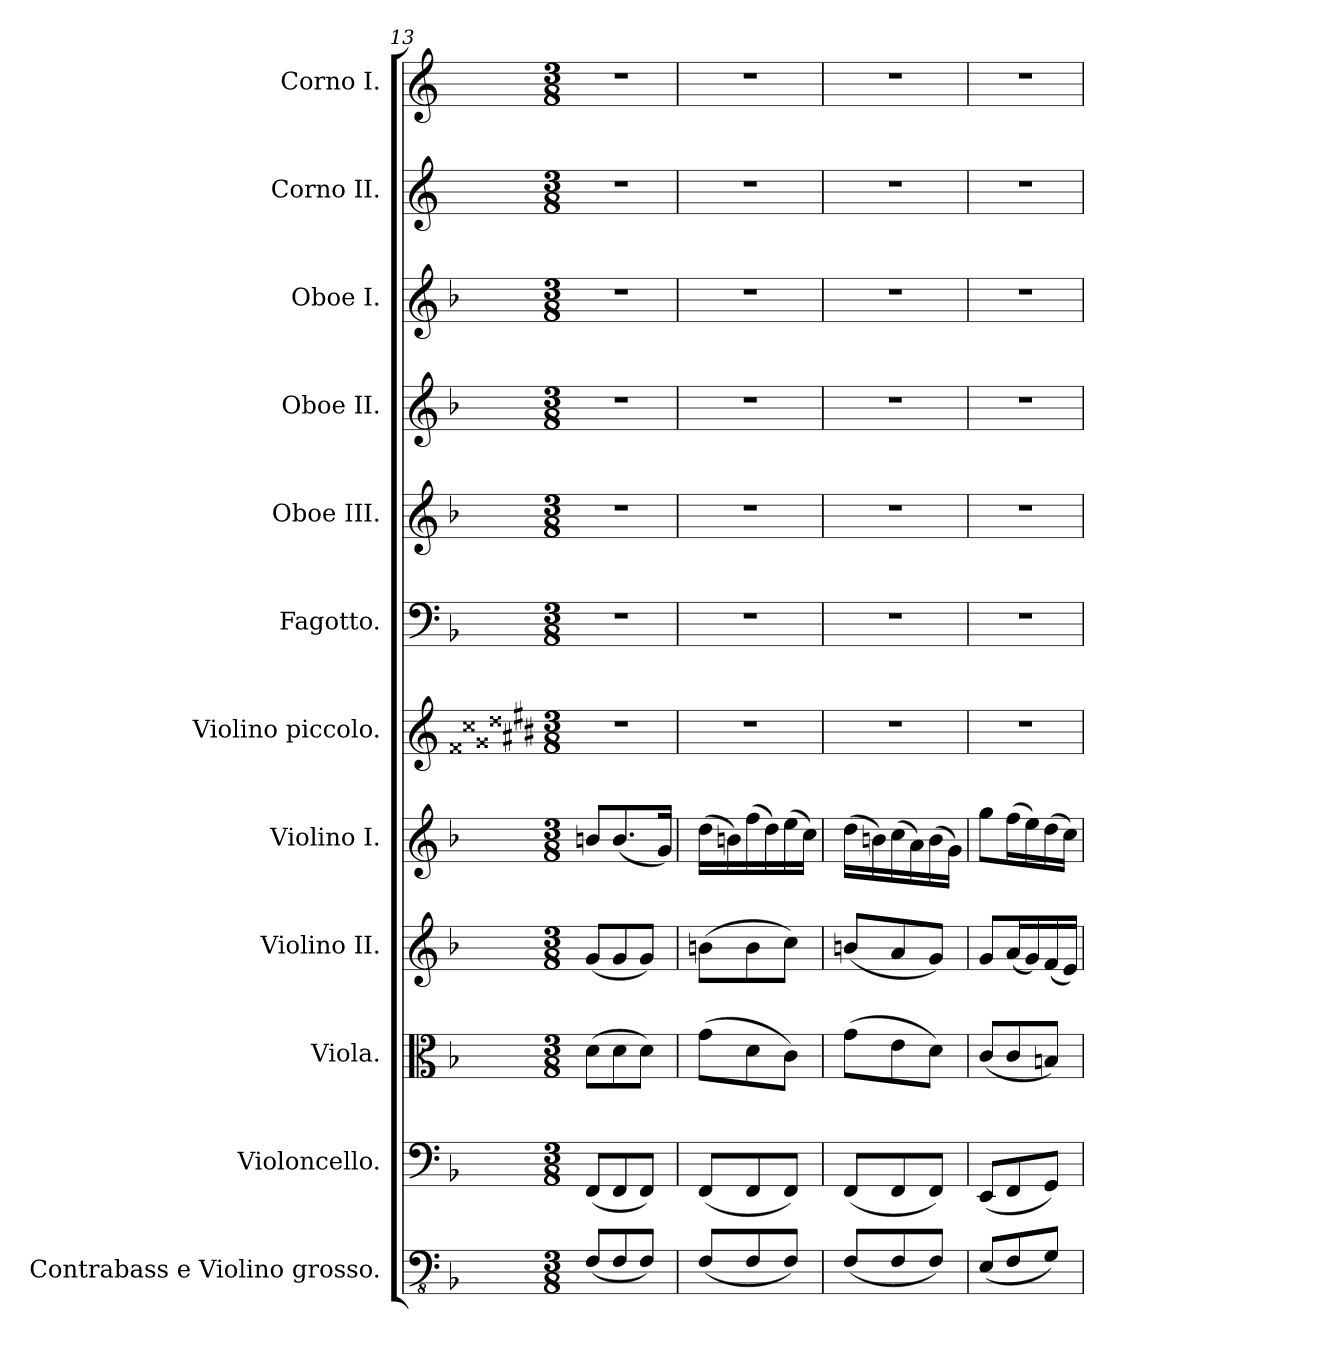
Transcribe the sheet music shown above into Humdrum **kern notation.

**kern	**kern	**kern	**kern	**kern	**kern	**kern	**kern	**kern	**kern	**kern	**kern
*part12	*part11	*part10	*part9	*part8	*part7	*part6	*part5	*part4	*part3	*part2	*part1
*staff12	*staff11	*staff10	*staff9	*staff8	*staff7	*staff6	*staff5	*staff4	*staff3	*staff2	*staff1
*I"Contrabass e Violino grosso.	*I"Violoncello.	*I"Viola.	*I"Violino II.	*I"Violino I.	*I"Violino piccolo.	*I"Fagotto.	*I"Oboe III.	*I"Oboe II.	*I"Oboe I.	*I"Corno II.	*I"Corno I.
*I'Cnb e Vln gr.	*I'Vlc.	*I'Vla.	*I'Vln II.	*I'Vln I.	*I'Vln picc.	*I'Fgt.	*I'Obe III.	*I'Obe II.	*I'Obe I.	*I'Crn II.	*I'Crn I.
*clefFv4	*clefF4	*clefC3	*clefG2	*clefG2	*clefG2	*clefF4	*clefG2	*clefG2	*clefG2	*clefG2	*clefG2
*ITrd7c12	*	*	*	*	*ITrd-1c-3	*	*	*	*	*ITrd4c7	*ITrd4c7
*k[b-]	*k[b-]	*k[b-]	*k[b-]	*k[b-]	*k[f##c##g##d##a#e#b#]	*k[b-]	*k[b-]	*k[b-]	*k[b-]	*k[b-]	*k[b-]
*M3/8	*M3/8	*M3/8	*M3/8	*M3/8	*M3/8	*M3/8	*M3/8	*M3/8	*M3/8	*M3/8	*M3/8
=13	=13	=13	=13	=13	=13	=13	=13	=13	=13	=13	=13
(<8FFF/L	(<8FF/L	(>8d\L	(<8g/L	8bn/L	4.r	4.r	4.r	4.r	4.r	4.r	4.r
8FFF/	8FF/	8d\	8g/	(<8.b/	.	.	.	.	.	.	.
8FFF/J)	8FF/J)	8d\J)	8g/J)	.	.	.	.	.	.	.	.
.	.	.	.	16g/Jk)	.	.	.	.	.	.	.
=14	=14	=14	=14	=14	=14	=14	=14	=14	=14	=14	=14
(<8FFF/L	(<8FF/L	(>8g\L	(>8bn\L	(>16dd\LL	4.r	4.r	4.r	4.r	4.r	4.r	4.r
.	.	.	.	16bn\)	.	.	.	.	.	.	.
8FFF/	8FF/	8d\	8b\	(>16ff\	.	.	.	.	.	.	.
.	.	.	.	16dd\)	.	.	.	.	.	.	.
8FFF/J)	8FF/J)	8c\J)	8cc\J)	(>16ee\	.	.	.	.	.	.	.
.	.	.	.	16cc\JJ)	.	.	.	.	.	.	.
=15	=15	=15	=15	=15	=15	=15	=15	=15	=15	=15	=15
(<8FFF/L	(<8FF/L	(>8g\L	(<8bn/L	(>16dd\LL	4.r	4.r	4.r	4.r	4.r	4.r	4.r
.	.	.	.	16bn\)	.	.	.	.	.	.	.
8FFF/	8FF/	8e\	8a/	(>16cc\	.	.	.	.	.	.	.
.	.	.	.	16a\)	.	.	.	.	.	.	.
8FFF/J)	8FF/J)	8d\J)	8g/J)	(>16b\	.	.	.	.	.	.	.
.	.	.	.	16g\JJ)	.	.	.	.	.	.	.
!!LO:PB:g=z
=16	=16	=16	=16	=16	=16	=16	=16	=16	=16	=16	=16
(<8EEE/L	(<8EE/L	(<8c/L	8g/L	8gg\L	4.r	4.r	4.r	4.r	4.r	4.r	4.r
8FFF/	8FF/	8c/	(<16a/L	(>16ff\L	.	.	.	.	.	.	.
.	.	.	16g/)	16ee\)	.	.	.	.	.	.	.
8GGG/J)	8GG/J)	8Bn/J)	(<16f/	(>16dd\	.	.	.	.	.	.	.
.	.	.	16e/JJ)	16cc\JJ)	.	.	.	.	.	.	.
=	=	=	=	=	=	=	=	=	=	=	=
*-	*-	*-	*-	*-	*-	*-	*-	*-	*-	*-	*-
